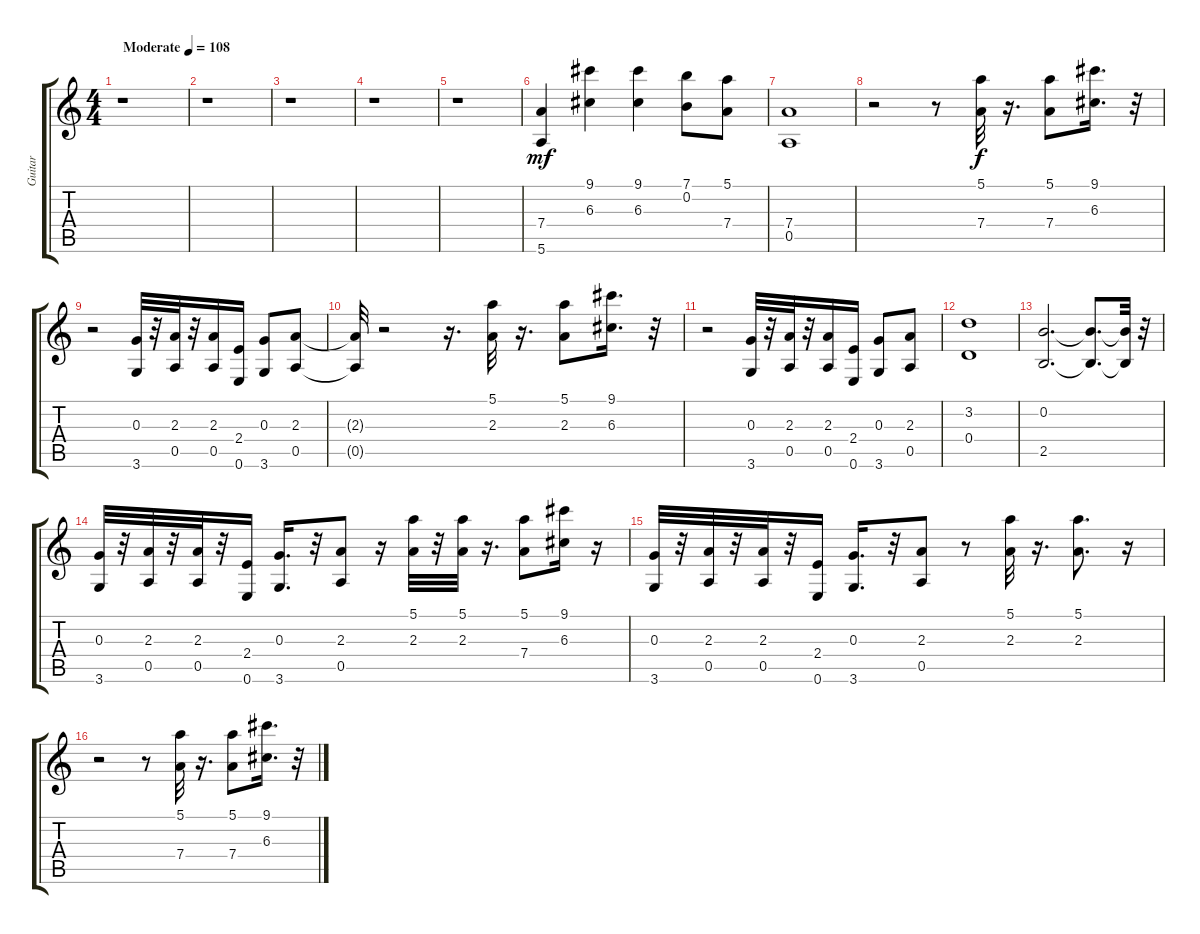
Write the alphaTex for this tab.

\track ("Guitar         " "Guitar    ") {instrument distortionguitar}
\staff {score tabs}
\tuning (E4 B3 G3 D3 A2 E2) {hide}
\ts (4 4)
\tempo (108 "Moderate")
\clef g2
\ks c
r.1{dy mf instrument distortionguitar} |
r.1 |
r.1 |
r.1 |
r.1 |
(7.4 5.6).4 (9.1 6.3).4 (9.1 6.3).4 (7.1 0.2).8 (5.1 7.4).8 |
(7.4 0.5).1 |
r.2 r.8 (5.1 7.4).32{dy f} r.16{d} (5.1 7.4).8 (9.1 6.3).16{d} r.32 |
r.2 (0.3 3.6).32 r.32 (2.3 0.5).32 r.32 (2.3 0.5).16 (2.4 0.6).16 (0.3 3.6).8 (2.3 0.5).8 |
(2.3{t} 0.5{t}).32 r.2 r.16{d} (5.1 2.3).32 r.16{d} (5.1 2.3).8 (9.1 6.3).16{d} r.32 |
r.2 (0.3 3.6).32 r.32 (2.3 0.5).32 r.32 (2.3 0.5).16 (2.4 0.6).16 (0.3 3.6).8 (2.3 0.5).8 |
(3.2 0.4).1 |
(0.2 2.5).2{d} (0.2{t} 2.5{t}).8{d} (0.2{t} 2.5{t}).32 r.32 |
(0.3 3.6).32 r.32 (2.3 0.5).32 r.32 (2.3 0.5).32 r.32 (2.4 0.6).16 (0.3 3.6).16{d} r.32 (2.3 0.5).8 r.16 (5.1 2.3).32 r.32 (5.1 2.3).32 r.16{d} (5.1 7.4).8 (9.1 6.3).16 r.16 |
(0.3 3.6).32 r.32 (2.3 0.5).32 r.32 (2.3 0.5).32 r.32 (2.4 0.6).16 (0.3 3.6).16{d} r.32 (2.3 0.5).8 r.8 (5.1 2.3).32 r.16{d} (5.1 2.3).8{d} r.16 |
r.2 r.8 (5.1 7.4).32 r.16{d} (5.1 7.4).8 (9.1 6.3).16{d} r.32
